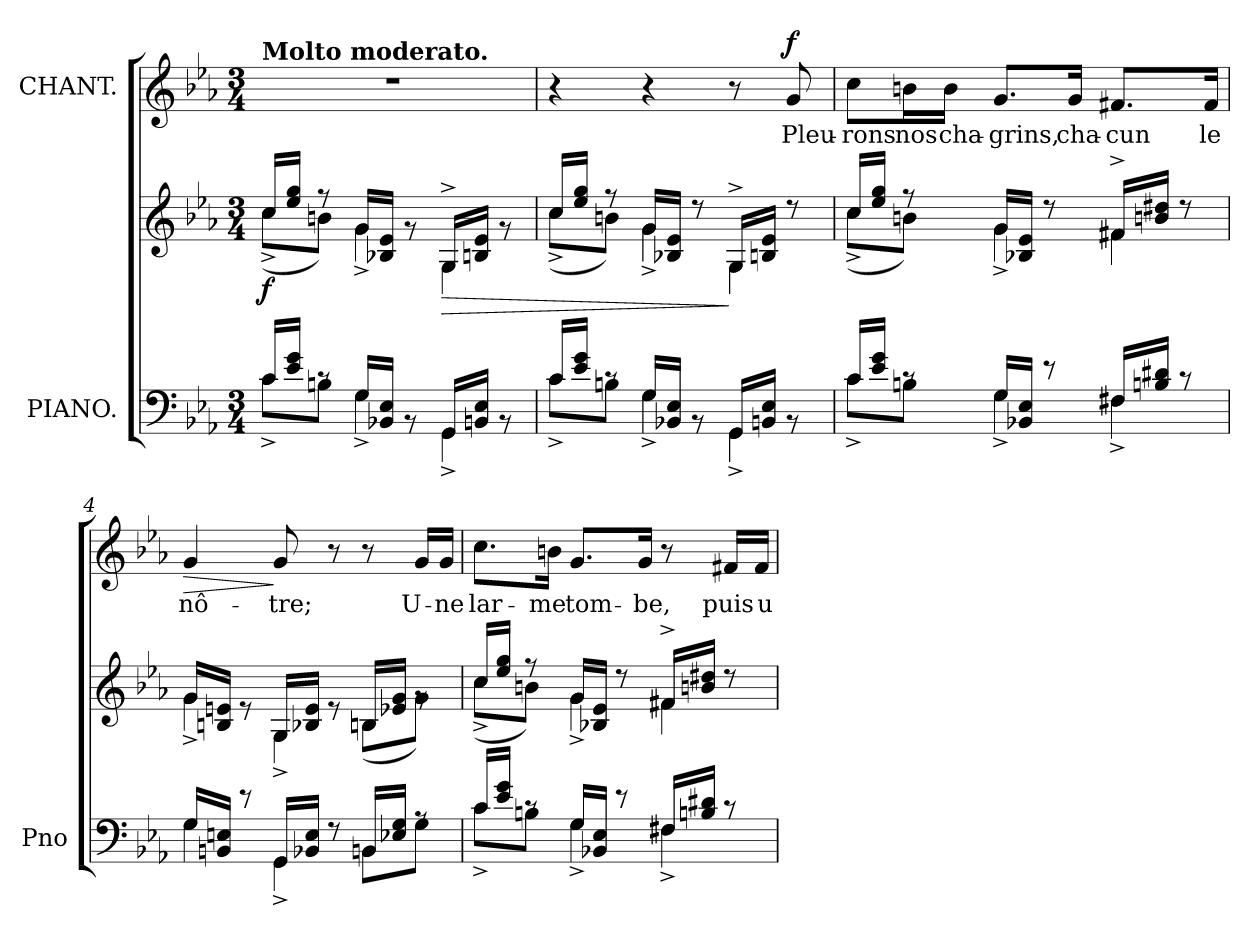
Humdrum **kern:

**kern	**kern	**dynam	**kern	**text	**dynam
*part2	*part2	*part2	*part1	*part1	*part1
*staff3	*staff2	*staff2/3	*staff1	*staff1	*staff1
*I"PIANO.	*	*	*I"CHANT.	*	*
*I'Pno	*	*	*	*	*
*clefF4	*clefG2	*	*clefG2	*	*
*k[b-e-a-]	*k[b-e-a-]	*	*k[b-e-a-]	*	*
*M3/4	*M3/4	*	*M3/4	*	*
*MM69	*MM69	*	*MM69	*	*
=1	=1	=1	=1	=1	=1
*^	*^	*	*	*	*
!	!	!	!	!	!LO:TX:a:B:t=Molto moderato.	!	!
!	!	!	!	!LO:DY:b	!	!	!
16c/LL	8c^\L	16cc/LL	(<8cc^\L	f	2.r	.	.
16e-/ 16g/JJ	.	16ee-/ 16gg/JJ	.	.	.	.	.
8rc	8Bn\J	8r	8bn\J)	.	.	.	.
16G/LL	4G^\	16g/LL	4g^\	.	.	.	.
16BB-X/ 16E-/JJ	.	16B-X/ 16e-/JJ	.	.	.	.	.
8rBB	.	8rg	.	.	.	.	.
!	!	!	!	!LO:HP:b	!	!	!
16GG/LL	4GG^\	16G^/LL	4G\	>	.	.	.
16BBn/ 16E-/JJ	.	16Bn/ 16e-/JJ	.	.	.	.	.
8rBB	.	8rg	.	.	.	.	.
=2	=2	=2	=2	=2	=2	=2	=2
16c/LL	8c^\L	16cc/LL	(<8cc^\L	.	4r	.	.
16e-/ 16g/JJ	.	16ee-/ 16gg/JJ	.	.	.	.	.
8rc	8Bn\J	8r	8bn\J)	.	.	.	.
16G/LL	4G^\	16g/LL	4g^\	.	4r	.	.
16BB-X/ 16E-/JJ	.	16B-X/ 16e-/JJ	.	.	.	.	.
8rBB	.	8r	.	.	.	.	.
16GG/LL	4GG^\	16G^/LL	4G\	]	8r	.	.
16BBn/ 16E-/JJ	.	16Bn/ 16e-/JJ	.	.	.	.	.
!	!	!	!	!	!	!LO:LY:b	!LO:DY:a
8rBB	.	8r	.	.	8g/	Pleu-	f
!!LO:LB:g=z
=3	=3	=3	=3	=3	=3	=3	=3
!	!	!	!	!	!	!LO:LY:b	!
16c/LL	8c^\L	16cc/LL	(<8cc^\L	.	8cc\L	-rons	.
16e-/ 16g/JJ	.	16ee-/ 16gg/JJ	.	.	.	.	.
!	!	!	!	!	!	!LO:LY:b	!
8rc	8Bn\J	8r	8bn\J)	.	16bn\L	nos	.
!	!	!	!	!	!	!LO:LY:b	!
.	.	.	.	.	16b\JJ	cha-	.
!	!	!	!	!	!	!LO:LY:b	!
16G/LL	4G^\	16g/LL	4g^\	.	8.g/L	-grins,	.
16BB-X/ 16E-/JJ	.	16B-X/ 16e-/JJ	.	.	.	.	.
8r	.	8r	.	.	.	.	.
!	!	!	!	!	!	!LO:LY:b	!
.	.	.	.	.	16g/Jk	cha-	.
!	!	!	!	!	!	!LO:LY:b	!
16F#X/LL	4F#^\	16f#X^/LL	4f#\	.	8.f#X/L	-cun	.
16Bn/ 16d#X/JJ	.	16bn/ 16dd#X/JJ	.	.	.	.	.
8r	.	8r	.	.	.	.	.
!	!	!	!	!	!	!LO:LY:b	!
.	.	.	.	.	16f#/Jk	le	.
=4	=4	=4	=4	=4	=4	=4	=4
!	!	!	!	!	!	!LO:LY:b	!LO:HP:b
16G/LL	4G\	16g/LL	4g^\	.	4g/	nô-	>
16BBn/ 16En/JJ	.	16Bn/ 16en/JJ	.	.	.	.	.
8r	.	8re	.	.	.	.	.
!	!	!	!	!	!	!LO:LY:b	!
16GG/LL	4GG^\	16G/LL	4G^\	.	8g/	-tre;	]
16BB-X/ 16E/JJ	.	16B-X/ 16e/JJ	.	.	.	.	.
8r	.	8re	.	.	8r	.	.
16BBn/LL	8BB\L	16Bn/LL	(<8B\L	.	8r	.	.
16E-X/ 16G/JJ	.	16e-X/ 16g/JJ	.	.	.	.	.
!	!	!	!	!	!	!LO:LY:b	!
8rA	8G\J	8rg	8g\J)	.	16g/LL	U-	.
!	!	!	!	!	!	!LO:LY:b	!
.	.	.	.	.	16g/JJ	-ne	.
=5	=5	=5	=5	=5	=5	=5	=5
!	!	!	!	!	!	!LO:LY:b	!
16c/LL	8c^\L	16cc/LL	(<8cc^\L	.	8.cc\L	lar-	.
16e-/ 16g/JJ	.	16ee-/ 16gg/JJ	.	.	.	.	.
8rc	8Bn\J	8r	8bn\J)	.	.	.	.
!	!	!	!	!	!	!LO:LY:b	!
.	.	.	.	.	16bn\Jk	-me	.
!	!	!	!	!	!	!LO:LY:b	!
16G/LL	4G^\	16g/LL	4g^\	.	8.g/L	tom-	.
16BB-X/ 16E-/JJ	.	16B-X/ 16e-/JJ	.	.	.	.	.
8r	.	8r	.	.	.	.	.
!	!	!	!	!	!	!LO:LY:b	!
.	.	.	.	.	16g/Jk	-be,	.
16F#X/LL	4F#^\	16f#X^/LL	4f#\	.	8r	.	.
16Bn/ 16d#X/JJ	.	16bn/ 16dd#X/JJ	.	.	.	.	.
!	!	!	!	!	!	!LO:LY:b	!
8r	.	8r	.	.	16f#X/LL	puis	.
!	!	!	!	!	!	!LO:LY:b	!
.	.	.	.	.	16f#/JJ	u-	.
*v	*v	*	*	*	*	*	*
*	*v	*v	*	*	*	*
=	=	=	=	=	=
*-	*-	*-	*-	*-	*-
